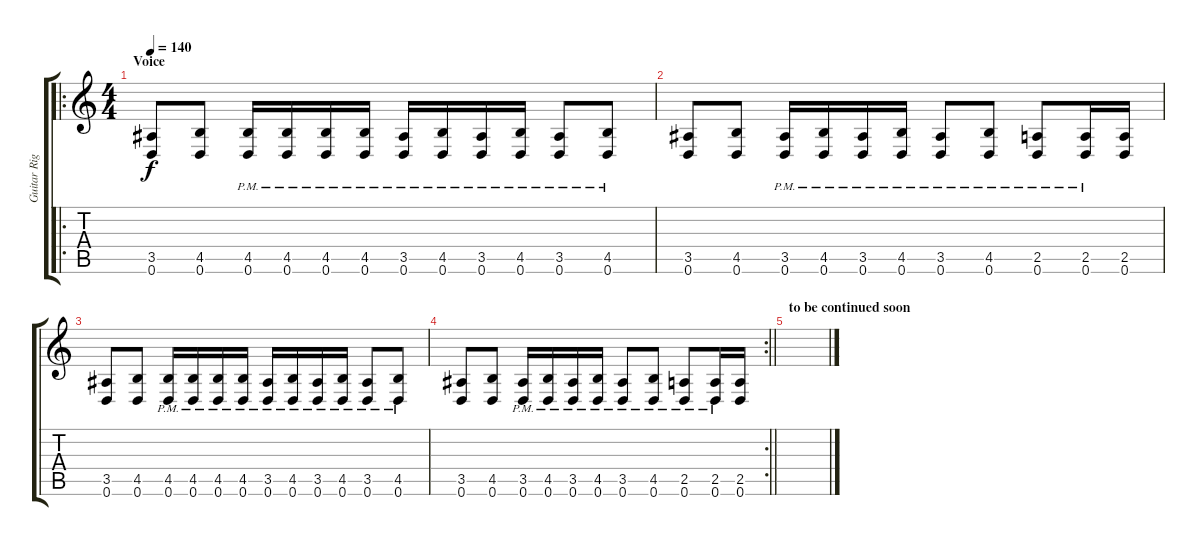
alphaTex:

\track ("Guitar Right" "Guitar Rig") {instrument distortionguitar}
\staff {score tabs}
\tuning (D4 A3 F3 C3 G2 D2) {hide}
\ro
\ts (4 4)
\section ("" "Voice")
\tempo 140
\clef g2
\ks c
(3.5 0.6).8{dy f} (4.5 0.6).8 (4.5{pm} 0.6{pm}).16 (4.5{pm} 0.6{pm}).16 (4.5{pm} 0.6{pm}).16 (4.5{pm} 0.6{pm}).16 (3.5{pm} 0.6{pm}).16 (4.5{pm} 0.6{pm}).16 (3.5{pm} 0.6{pm}).16 (4.5{pm} 0.6{pm}).16 (3.5{pm} 0.6{pm}).8 (4.5{pm} 0.6{pm}).8 |
(3.5 0.6).8 (4.5 0.6).8 (3.5{pm} 0.6{pm}).16 (4.5{pm} 0.6{pm}).16 (3.5{pm} 0.6{pm}).16 (4.5{pm} 0.6{pm}).16 (3.5{pm} 0.6{pm}).8 (4.5{pm} 0.6{pm}).8 (2.5{pm} 0.6{pm}).8 (2.5{pm} 0.6{pm}).16 (2.5 0.6).16 |
(3.5 0.6).8 (4.5 0.6).8 (4.5{pm} 0.6{pm}).16 (4.5{pm} 0.6{pm}).16 (4.5{pm} 0.6{pm}).16 (4.5{pm} 0.6{pm}).16 (3.5{pm} 0.6{pm}).16 (4.5{pm} 0.6{pm}).16 (3.5{pm} 0.6{pm}).16 (4.5{pm} 0.6{pm}).16 (3.5{pm} 0.6{pm}).8 (4.5{pm} 0.6{pm}).8 |
\rc 2
\barLineRight lightlight
(3.5 0.6).8 (4.5 0.6).8 (3.5{pm} 0.6{pm}).16 (4.5{pm} 0.6{pm}).16 (3.5{pm} 0.6{pm}).16 (4.5{pm} 0.6{pm}).16 (3.5{pm} 0.6{pm}).8 (4.5{pm} 0.6{pm}).8 (2.5{pm} 0.6{pm}).8 (2.5{pm} 0.6{pm}).16 (2.5 0.6).16 |
\section ("" "to be continued soon")
